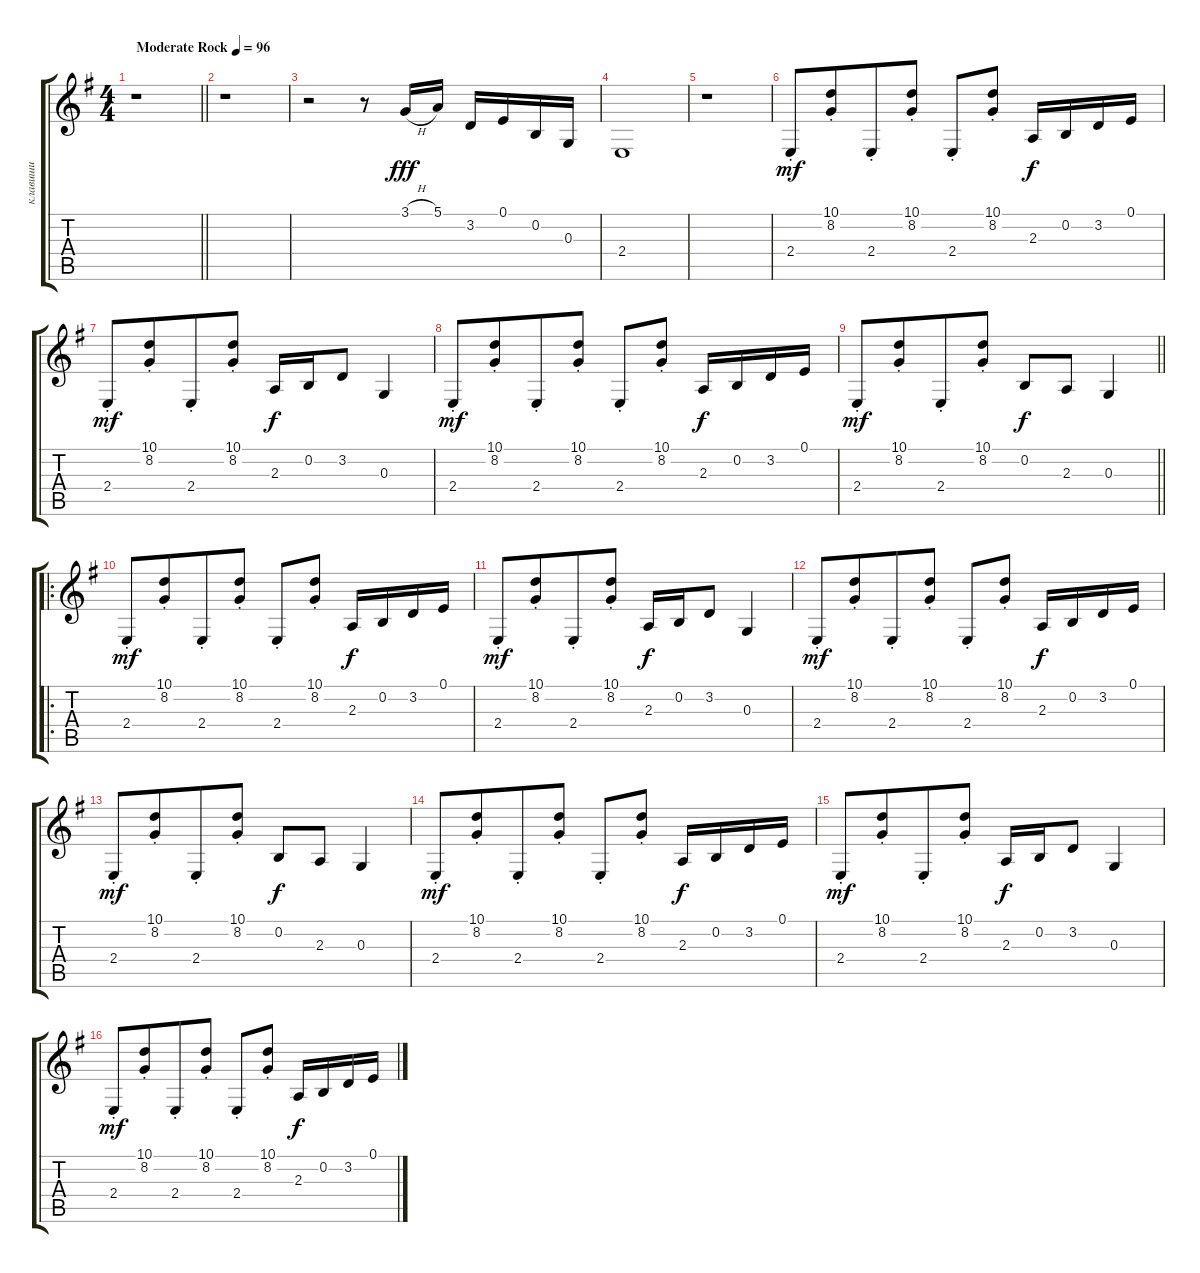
\track ("клавиши" "клавиши") {instrument drawbarorgan}
\staff {score tabs}
\tuning (E4 B3 G3 D3 A2 E2) {hide}
\ts (4 4)
\tempo (96 "Moderate Rock")
\clef g2
\barLineRight lightlight
\ks eminor
r.1{dy fff instrument drawbarorgan} |
\section ("" "")
r.1 |
r.2{instrument pad3polysynth} r.8 3.1{h}.16 5.1.16 3.2.16 0.1.16 0.2.16 0.3.16 |
2.4.1 |
r.1{instrument drawbarorgan} |
2.4{st}.8{dy mf} (10.1{st} 8.2{st}).8{beam merge} 2.4{st}.8 (10.1{st} 8.2{st}).8 2.4{st}.8 (10.1{st} 8.2{st}).8 2.3.16{dy f} 0.2.16 3.2.16 0.1.16 |
2.4{st}.8{dy mf} (10.1{st} 8.2{st}).8{beam merge} 2.4{st}.8 (10.1{st} 8.2{st}).8 2.3.16{dy f} 0.2.16 3.2.8 0.3.4 |
2.4{st}.8{dy mf} (10.1{st} 8.2{st}).8{beam merge} 2.4{st}.8 (10.1{st} 8.2{st}).8 2.4{st}.8 (10.1{st} 8.2{st}).8 2.3.16{dy f} 0.2.16 3.2.16 0.1.16 |
\barLineRight lightlight
2.4{st}.8{dy mf} (10.1{st} 8.2{st}).8{beam merge} 2.4{st}.8 (10.1{st} 8.2{st}).8 0.2.8{dy f} 2.3.8 0.3.4 |
\ro
\section ("" "")
2.4{st}.8{dy mf} (10.1{st} 8.2{st}).8{beam merge} 2.4{st}.8 (10.1{st} 8.2{st}).8 2.4{st}.8 (10.1{st} 8.2{st}).8 2.3.16{dy f} 0.2.16 3.2.16 0.1.16 |
2.4{st}.8{dy mf} (10.1{st} 8.2{st}).8{beam merge} 2.4{st}.8 (10.1{st} 8.2{st}).8 2.3.16{dy f} 0.2.16 3.2.8 0.3.4 |
2.4{st}.8{dy mf} (10.1{st} 8.2{st}).8{beam merge} 2.4{st}.8 (10.1{st} 8.2{st}).8 2.4{st}.8 (10.1{st} 8.2{st}).8 2.3.16{dy f} 0.2.16 3.2.16 0.1.16 |
2.4{st}.8{dy mf} (10.1{st} 8.2{st}).8{beam merge} 2.4{st}.8 (10.1{st} 8.2{st}).8 0.2.8{dy f} 2.3.8 0.3.4 |
2.4{st}.8{dy mf} (10.1{st} 8.2{st}).8{beam merge} 2.4{st}.8 (10.1{st} 8.2{st}).8 2.4{st}.8 (10.1{st} 8.2{st}).8 2.3.16{dy f} 0.2.16 3.2.16 0.1.16 |
2.4{st}.8{dy mf} (10.1{st} 8.2{st}).8{beam merge} 2.4{st}.8 (10.1{st} 8.2{st}).8 2.3.16{dy f} 0.2.16 3.2.8 0.3.4 |
2.4{st}.8{dy mf} (10.1{st} 8.2{st}).8{beam merge} 2.4{st}.8 (10.1{st} 8.2{st}).8 2.4{st}.8 (10.1{st} 8.2{st}).8 2.3.16{dy f} 0.2.16 3.2.16 0.1.16
